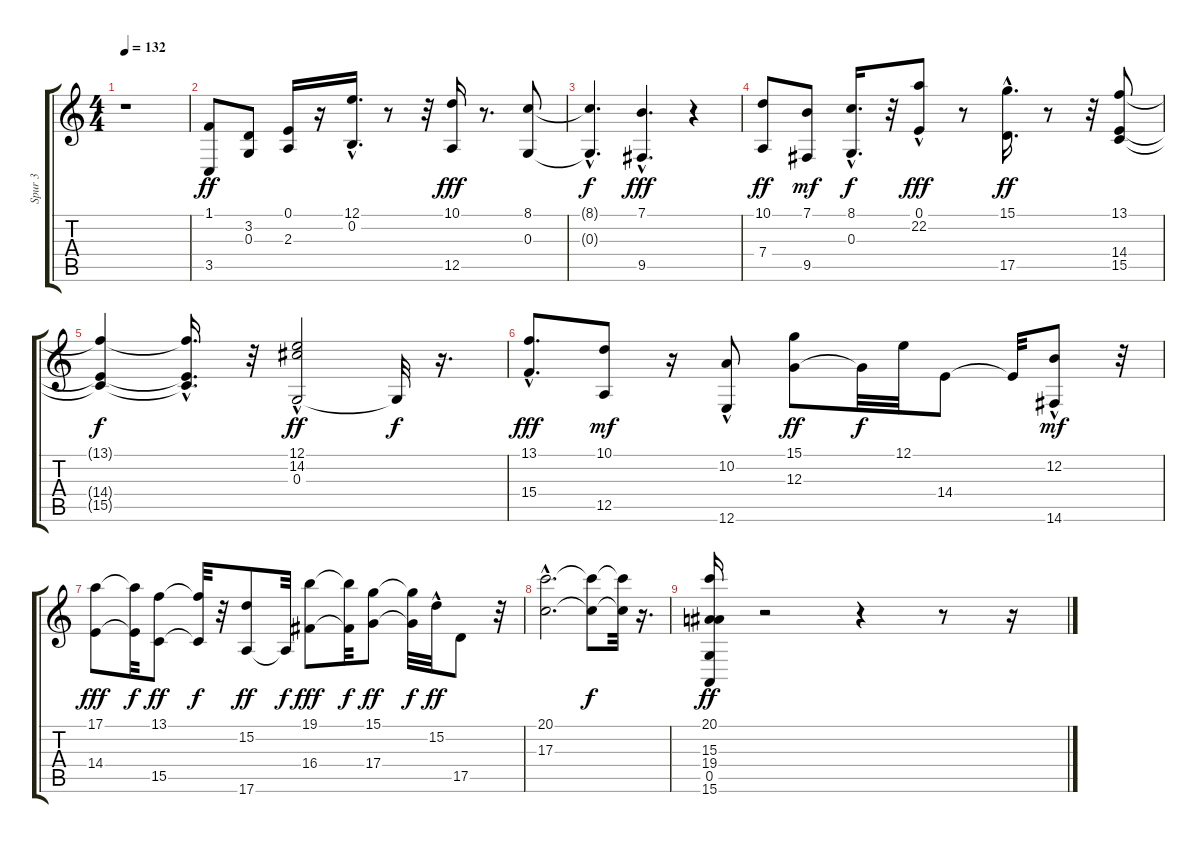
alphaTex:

\track ("Spur 3" "Spur 3") {instrument brasssection}
\staff {score tabs}
\tuning (E4 B3 G3 D3 A2 E2) {hide}
\ts (4 4)
\tempo 132
\clef g2
\ks c
r.1{dy f} |
(1.1 3.5).8{dy ff} (3.2 0.3).8 (0.1 2.3).16 r.16 (12.1{hac} 0.2{hac}).16{d} r.8 r.32 (10.1 12.5).16{dy fff} r.8{d} (8.1 0.3).8 |
(8.1{hac t} 0.3{hac t}).4{d dy f} (7.1{hac} 9.5{hac}).4{d dy fff} r.4 |
(10.1 7.4).8{dy ff} (7.1 9.5).8{dy mf} (8.1{hac} 0.3{hac}).16{d dy f} r.32 (0.1 22.2{hac}).8{dy fff} r.8 (15.1{hac} 17.5).16{d dy ff} r.8 r.32 (13.1 14.4 15.5).8 |
(13.1{t} 14.4{t} 15.5{t}).4{dy f} (13.1{t} 14.4{hac t} 15.5{hac t}).16{d} r.32 (12.1{hac} 14.2{hac} 0.3).2{dy ff} 0.3{t}.32{dy f} r.16{d} |
(13.1{hac} 15.4{hac}).8{d dy fff} (10.1 12.5).8{dy mf} r.16 (10.2 12.6{hac}).8 (15.1 12.3).8{dy ff} 12.3{t}.32{dy f} 12.1.32 14.4.8 14.4{t}.32 (12.2 14.6{hac}).8{dy mf} r.32 |
(17.1 14.4).8{dy fff} (17.1{t} 14.4{t}).32{dy f} (13.1 15.5).8{dy ff} (13.1{t} 15.5{t}).32{dy f} r.32 (15.2 17.6).8{dy ff} 17.6{t}.32{dy f} (19.1 16.4).8{dy fff} (19.1{t} 16.4{t}).32{dy f} (15.1 17.4).8{dy ff} (15.1{t} 17.4{t}).32{dy f} 15.2{hac}.32{dy ff} 17.5.8 r.32 |
(20.1{hac} 17.3{hac}).2{d} (20.1{t} 17.3{t}).8{dy f} (20.1{t} 17.3{t}).32 r.16{d} |
(20.1 15.3 19.4 0.5 15.6).16{dy ff} r.2 r.4 r.8 r.16
